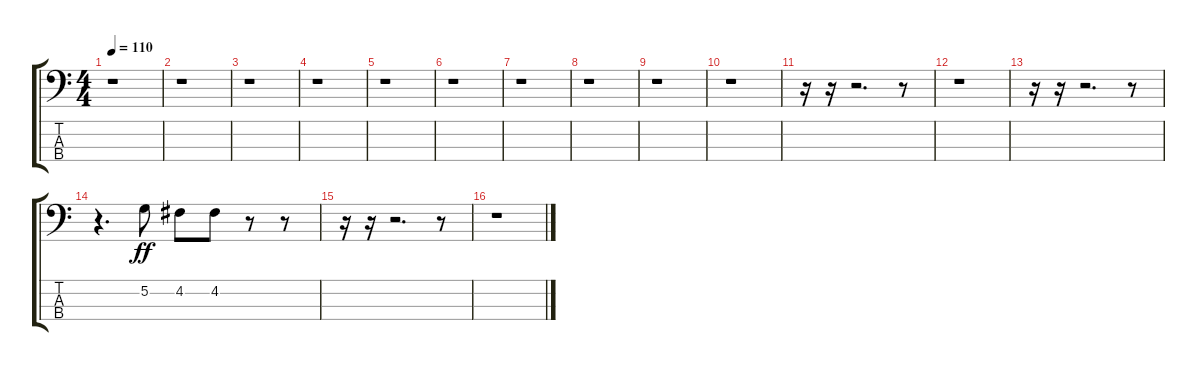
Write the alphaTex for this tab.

\track "" {instrument electricbasspick}
\staff {score tabs}
\tuning (G2 D2 A1 E1) {hide}
\ts (4 4)
\tempo 110
\clef f4
\ks c
r.1{dy ff} |
r.1 |
r.1 |
r.1 |
r.1 |
r.1 |
r.1 |
r.1 |
r.1 |
r.1 |
r.16 r.16 r.2{d} r.8 |
r.1 |
r.16 r.16 r.2{d} r.8 |
r.4{d} 5.2.8 4.2.8 4.2.8 r.8 r.8 |
r.16 r.16 r.2{d} r.8 |
r.1
